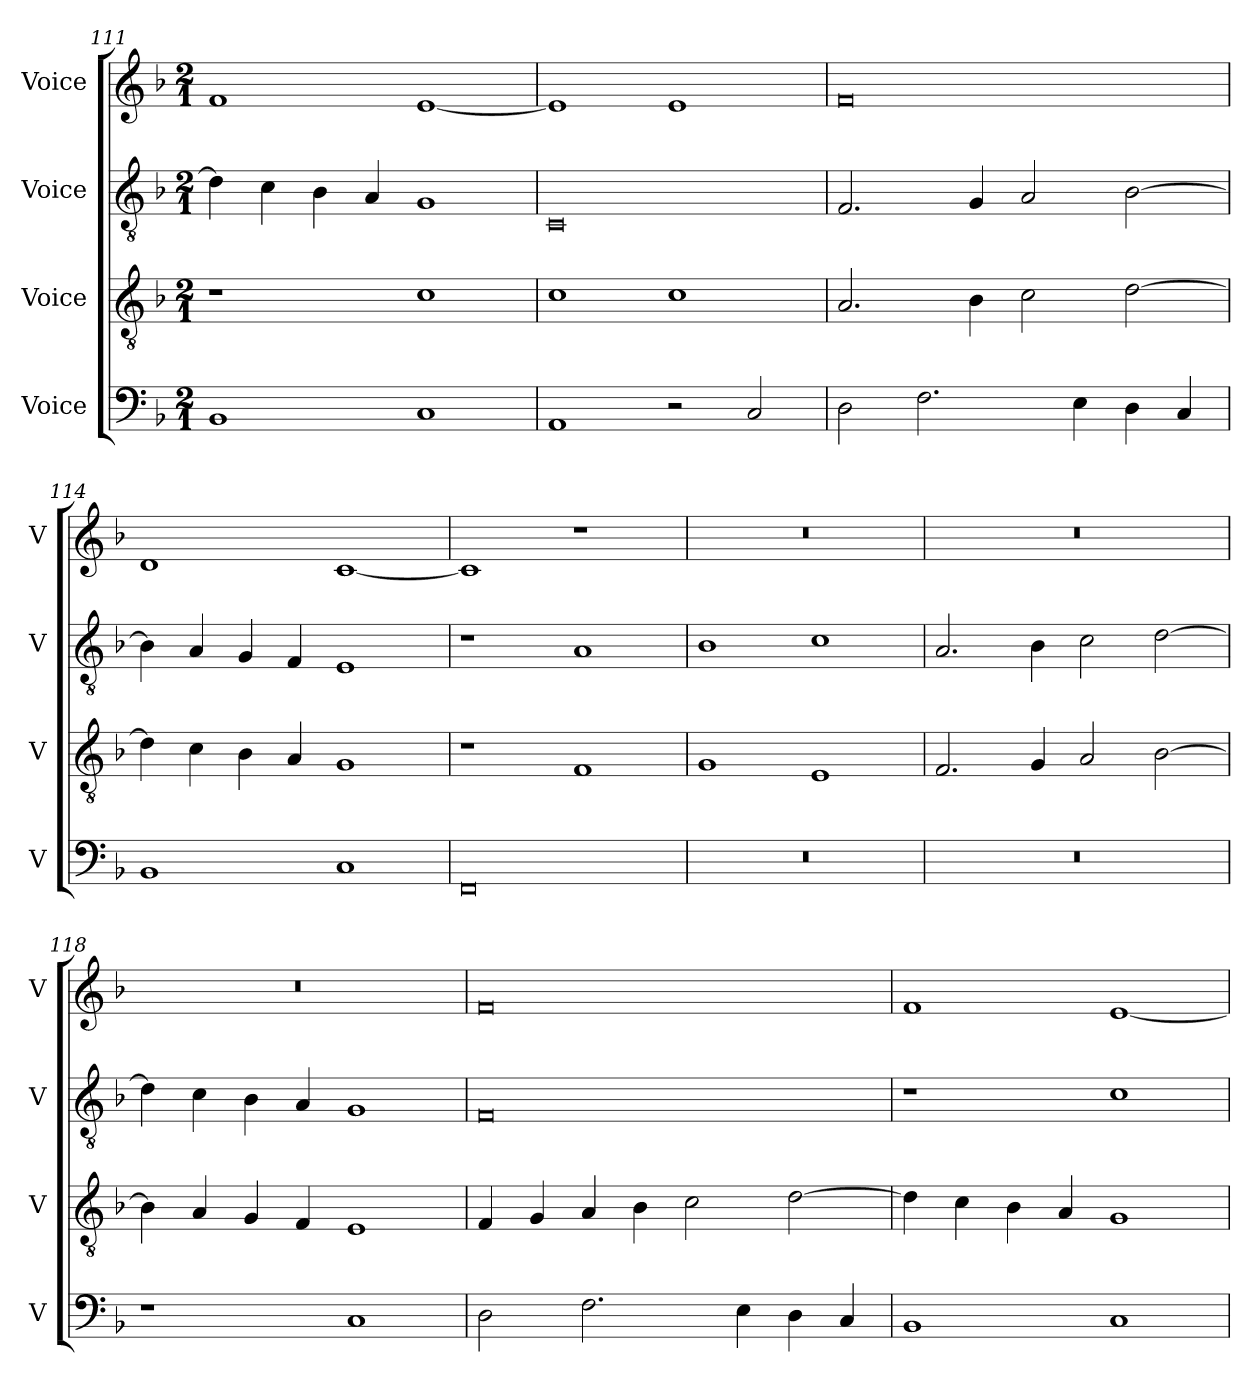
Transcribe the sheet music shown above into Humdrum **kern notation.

**kern	**kern	**kern	**kern
*part4	*part3	*part2	*part1
*staff4	*staff3	*staff2	*staff1
*I"Voice	*I"Voice	*I"Voice	*I"Voice
*I'V	*I'V	*I'V	*I'V
*clefF4	*clefGv2	*clefGv2	*clefG2
*k[b-]	*k[b-]	*k[b-]	*k[b-]
*M2/1	*M2/1	*M2/1	*M2/1
=111	=111	=111	=111
1BB-	1r	4d\]	1f
.	.	4c\	.
.	.	4B-\	.
.	.	4A/	.
1C	1c	1G	[1e
=112	=112	=112	=112
1AA	1c	0C	1e]
2r	1c	.	1e
2C/	.	.	.
=113	=113	=113	=113
2D\	2.A/	2.F/	0f
2.F\	.	.	.
.	4B-\	4G/	.
.	2c\	2A/	.
4E\	.	.	.
4D\	[2d\	[2B-\	.
4C/	.	.	.
!!LO:LB:g=z
=114	=114	=114	=114
1BB-	4d\]	4B-\]	1d
.	4c\	4A/	.
.	4B-\	4G/	.
.	4A/	4F/	.
1C	1G	1E	[1c
=115	=115	=115	=115
0FF	1r	1r	1c]
.	1F	1A	1r
=116	=116	=116	=116
0r	1G	1B-	0r
.	1E	1c	.
=117	=117	=117	=117
0r	2.F/	2.A/	0r
.	4G/	4B-\	.
.	2A/	2c\	.
.	[2B-\	[2d\	.
=118	=118	=118	=118
1r	4B-\]	4d\]	0r
.	4A/	4c\	.
.	4G/	4B-\	.
.	4F/	4A/	.
1C	1E	1G	.
=119	=119	=119	=119
2D\	4F/	0F	0f
.	4G/	.	.
2.F\	4A/	.	.
.	4B-\	.	.
.	2c\	.	.
4E\	.	.	.
4D\	[2d\	.	.
4C/	.	.	.
=120	=120	=120	=120
1BB-	4d\]	1r	1f
.	4c\	.	.
.	4B-\	.	.
.	4A/	.	.
1C	1G	1c	[1e
=	=	=	=
*-	*-	*-	*-
